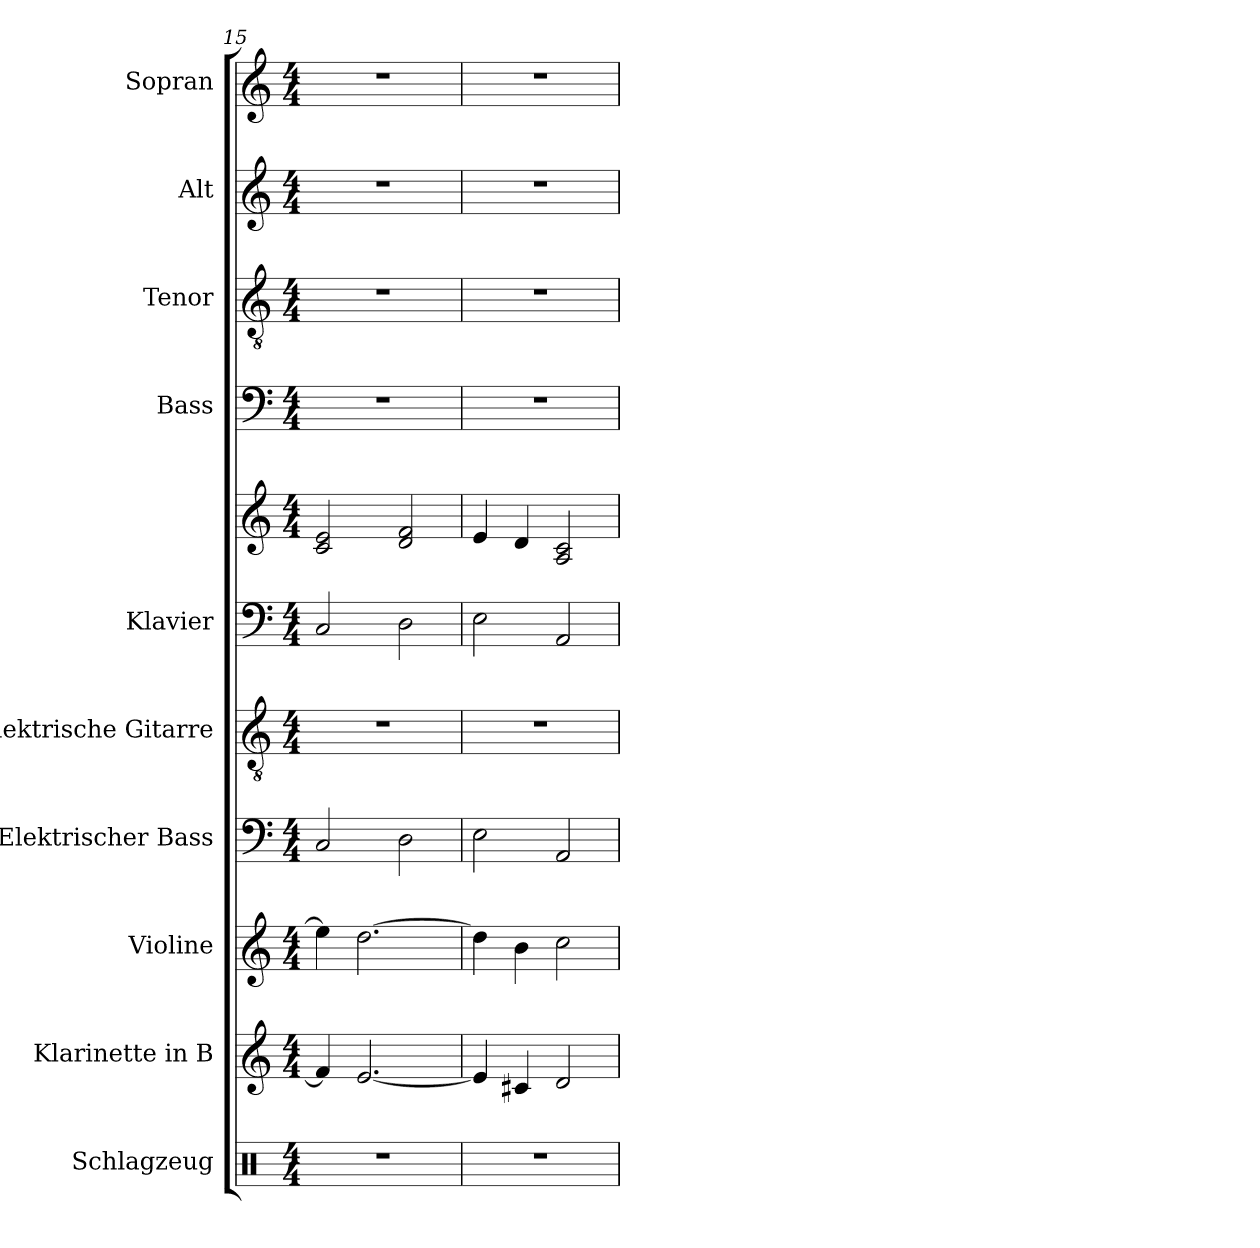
**kern	**kern	**kern	**kern	**kern	**kern	**kern	**kern	**kern	**kern	**kern
*part10	*part9	*part8	*part7	*part6	*part5	*part5	*part4	*part3	*part2	*part1
*staff11	*staff10	*staff9	*staff8	*staff7	*staff6	*staff5	*staff4	*staff3	*staff2	*staff1
*I"Schlagzeug	*I"Klarinette in B	*I"Violine	*I"Elektrischer Bass	*I"Elektrische Gitarre	*I"Klavier	*	*I"Bass	*I"Tenor	*I"Alt	*I"Sopran
*I'Schlgz.	*	*I'Vl.	*I'E-B.	*I'E-Git.	*I'Klav.	*	*I'B.	*I'T.	*I'A.	*I'S.
*clefX	*clefG2	*clefG2	*clefF4	*clefGv2	*clefF4	*clefG2	*clefF4	*clefGv2	*clefG2	*clefG2
*	*ITrd1c2	*	*ITrd7c12	*	*	*	*	*	*	*
*k[]	*k[b-e-]	*k[]	*k[]	*k[]	*k[]	*k[]	*k[]	*k[]	*k[]	*k[]
*M4/4	*M4/4	*M4/4	*M4/4	*M4/4	*M4/4	*M4/4	*M4/4	*M4/4	*M4/4	*M4/4
=15	=15	=15	=15	=15	=15	=15	=15	=15	=15	=15
1r	4e/]	4ee\]	2CC/	1r	2C/	2c/ 2e/	1r	1r	1r	1r
.	[2.d/	[2.dd\	.	.	.	.	.	.	.	.
.	.	.	2DD\	.	2D\	2d/ 2f/	.	.	.	.
=16	=16	=16	=16	=16	=16	=16	=16	=16	=16	=16
1r	4d/]	4dd\]	2EE\	1r	2E\	4e/	1r	1r	1r	1r
.	4Bn/	4b\	.	.	.	4d/	.	.	.	.
.	2c/	2cc\	2AAA/	.	2AA/	2A/ 2c/	.	.	.	.
=	=	=	=	=	=	=	=	=	=	=
*-	*-	*-	*-	*-	*-	*-	*-	*-	*-	*-
